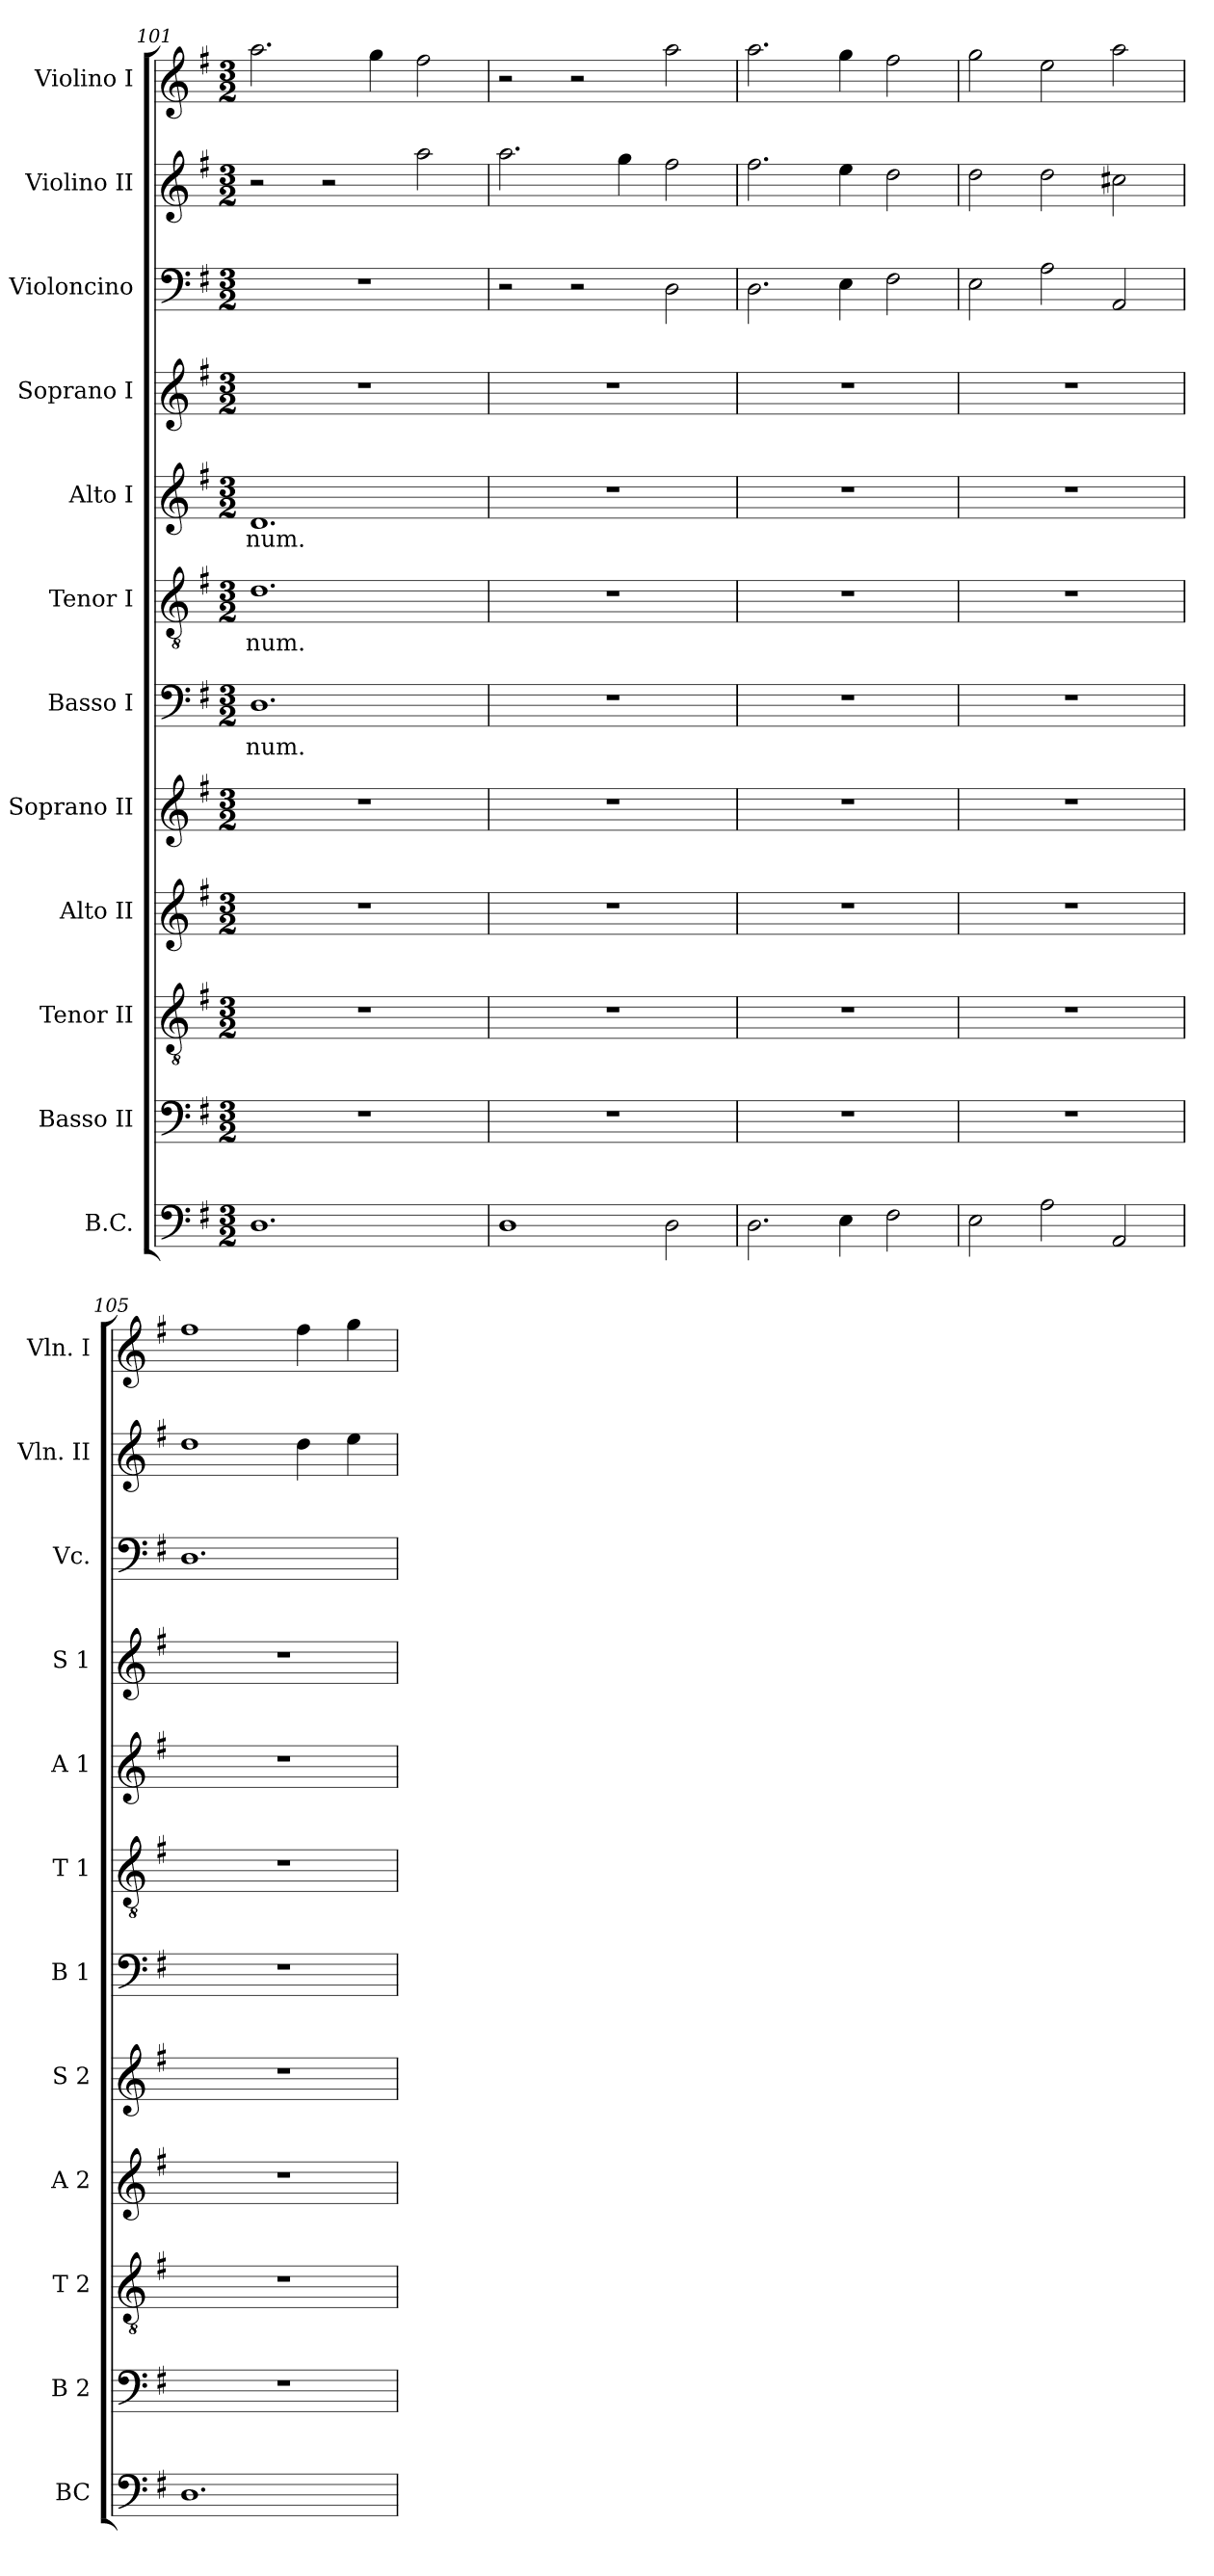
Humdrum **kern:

**kern	**kern	**kern	**kern	**kern	**kern	**text	**kern	**text	**kern	**text	**kern	**kern	**kern	**kern
*part12	*part11	*part10	*part9	*part8	*part7	*part7	*part6	*part6	*part5	*part5	*part4	*part3	*part2	*part1
*staff12	*staff11	*staff10	*staff9	*staff8	*staff7	*staff7	*staff6	*staff6	*staff5	*staff5	*staff4	*staff3	*staff2	*staff1
*I"B.C.	*I"Basso II	*I"Tenor II	*I"Alto II	*I"Soprano II	*I"Basso I	*	*I"Tenor I	*	*I"Alto I	*	*I"Soprano I	*I"Violoncino	*I"Violino II	*I"Violino I
*I'BC	*I'B 2	*I'T 2	*I'A 2	*I'S 2	*I'B 1	*	*I'T 1	*	*I'A 1	*	*I'S 1	*I'Vc.	*I'Vln. II	*I'Vln. I
*clefF4	*clefF4	*clefGv2	*clefG2	*clefG2	*clefF4	*	*clefGv2	*	*clefG2	*	*clefG2	*clefF4	*clefG2	*clefG2
*k[f#]	*k[f#]	*k[f#]	*k[f#]	*k[f#]	*k[f#]	*	*k[f#]	*	*k[f#]	*	*k[f#]	*k[f#]	*k[f#]	*k[f#]
*G:	*G:	*G:	*G:	*G:	*G:	*	*G:	*	*G:	*	*G:	*G:	*G:	*G:
*M3/2	*M3/2	*M3/2	*M3/2	*M3/2	*M3/2	*	*M3/2	*	*M3/2	*	*M3/2	*M3/2	*M3/2	*M3/2
=101	=101	=101	=101	=101	=101	=101	=101	=101	=101	=101	=101	=101	=101	=101
!	!	!	!	!	!	!LO:LY:b	!	!LO:LY:b	!	!LO:LY:b	!	!	!	!
1.D	1.r	1.r	1.r	1.r	1.D	-num.	1.d	-num.	1.d	-num.	1.r	1.r	2r	2.aa\
.	.	.	.	.	.	.	.	.	.	.	.	.	2r	.
.	.	.	.	.	.	.	.	.	.	.	.	.	.	4gg\
.	.	.	.	.	.	.	.	.	.	.	.	.	2aa\	2ff#\
=102	=102	=102	=102	=102	=102	=102	=102	=102	=102	=102	=102	=102	=102	=102
1D	1.r	1.r	1.r	1.r	1.r	.	1.r	.	1.r	.	1.r	2r	2.aa\	2r
.	.	.	.	.	.	.	.	.	.	.	.	2r	.	2r
.	.	.	.	.	.	.	.	.	.	.	.	.	4gg\	.
2D\	.	.	.	.	.	.	.	.	.	.	.	2D\	2ff#\	2aa\
!!LO:PB:g=z
=103	=103	=103	=103	=103	=103	=103	=103	=103	=103	=103	=103	=103	=103	=103
2.D\	1.r	1.r	1.r	1.r	1.r	.	1.r	.	1.r	.	1.r	2.D\	2.ff#\	2.aa\
4E\	.	.	.	.	.	.	.	.	.	.	.	4E\	4ee\	4gg\
2F#\	.	.	.	.	.	.	.	.	.	.	.	2F#\	2dd\	2ff#\
=104	=104	=104	=104	=104	=104	=104	=104	=104	=104	=104	=104	=104	=104	=104
2E\	1.r	1.r	1.r	1.r	1.r	.	1.r	.	1.r	.	1.r	2E\	2dd\	2gg\
2A\	.	.	.	.	.	.	.	.	.	.	.	2A\	2dd\	2ee\
2AA/	.	.	.	.	.	.	.	.	.	.	.	2AA/	2cc#X\	2aa\
=105	=105	=105	=105	=105	=105	=105	=105	=105	=105	=105	=105	=105	=105	=105
1.D	1.r	1.r	1.r	1.r	1.r	.	1.r	.	1.r	.	1.r	1.D	1dd	1ff#
.	.	.	.	.	.	.	.	.	.	.	.	.	4dd\	4ff#\
.	.	.	.	.	.	.	.	.	.	.	.	.	4ee\	4gg\
=	=	=	=	=	=	=	=	=	=	=	=	=	=	=
*-	*-	*-	*-	*-	*-	*-	*-	*-	*-	*-	*-	*-	*-	*-
